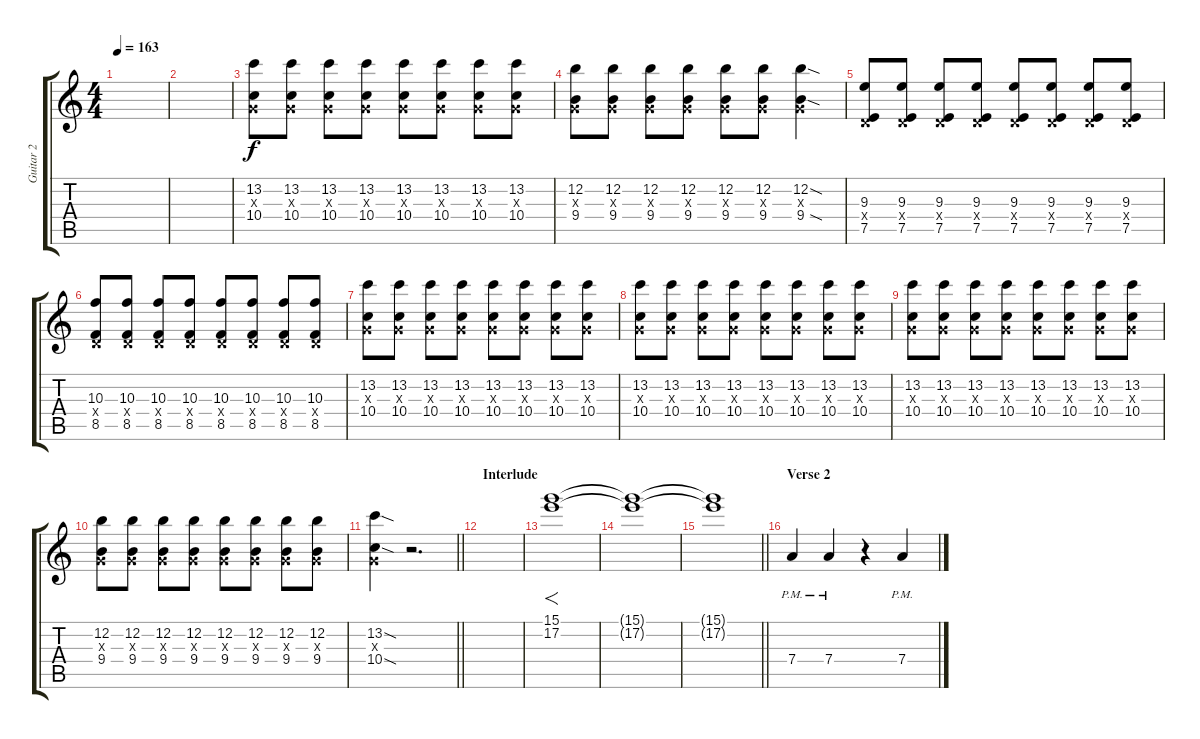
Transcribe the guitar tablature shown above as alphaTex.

\track ("Guitar 2" "Guitar 2") {instrument distortionguitar}
\staff {score tabs}
\tuning (E4 B3 G3 D3 A2 D2) {hide}
\ts (4 4)
\tempo 163
\clef g2
\ks c
|
|
(13.2 0.3{x} 10.4).8{volume 13 instrument distortionguitar} (13.2 0.3{x} 10.4).8 (13.2 0.3{x} 10.4).8 (13.2 0.3{x} 10.4).8 (13.2 0.3{x} 10.4).8 (13.2 0.3{x} 10.4).8 (13.2 0.3{x} 10.4).8 (13.2 0.3{x} 10.4).8 |
(12.2 0.3{x} 9.4).8 (12.2 0.3{x} 9.4).8 (12.2 0.3{x} 9.4).8 (12.2 0.3{x} 9.4).8 (12.2 0.3{x} 9.4).8 (12.2 0.3{x} 9.4).8 (12.2{sod} 0.3{x} 9.4{sod}).4 |
(9.3 0.4{x} 7.5).8 (9.3 0.4{x} 7.5).8 (9.3 0.4{x} 7.5).8 (9.3 0.4{x} 7.5).8 (9.3 0.4{x} 7.5).8 (9.3 0.4{x} 7.5).8 (9.3 0.4{x} 7.5).8 (9.3 0.4{x} 7.5).8 |
(10.3 0.4{x} 8.5).8 (10.3 0.4{x} 8.5).8 (10.3 0.4{x} 8.5).8 (10.3 0.4{x} 8.5).8 (10.3 0.4{x} 8.5).8 (10.3 0.4{x} 8.5).8 (10.3 0.4{x} 8.5).8 (10.3 0.4{x} 8.5).8 |
(13.2 0.3{x} 10.4).8 (13.2 0.3{x} 10.4).8 (13.2 0.3{x} 10.4).8 (13.2 0.3{x} 10.4).8 (13.2 0.3{x} 10.4).8 (13.2 0.3{x} 10.4).8 (13.2 0.3{x} 10.4).8 (13.2 0.3{x} 10.4).8 |
(13.2 0.3{x} 10.4).8 (13.2 0.3{x} 10.4).8 (13.2 0.3{x} 10.4).8 (13.2 0.3{x} 10.4).8 (13.2 0.3{x} 10.4).8 (13.2 0.3{x} 10.4).8 (13.2 0.3{x} 10.4).8 (13.2 0.3{x} 10.4).8 |
(13.2 0.3{x} 10.4).8 (13.2 0.3{x} 10.4).8 (13.2 0.3{x} 10.4).8 (13.2 0.3{x} 10.4).8 (13.2 0.3{x} 10.4).8 (13.2 0.3{x} 10.4).8 (13.2 0.3{x} 10.4).8 (13.2 0.3{x} 10.4).8 |
(12.2 0.3{x} 9.4).8 (12.2 0.3{x} 9.4).8 (12.2 0.3{x} 9.4).8 (12.2 0.3{x} 9.4).8 (12.2 0.3{x} 9.4).8 (12.2 0.3{x} 9.4).8 (12.2 0.3{x} 9.4).8 (12.2 0.3{x} 9.4).8 |
\barLineRight lightlight
(13.2{sod} 0.3{x} 10.4{sod}).4 r.2{d} |
\section ("" "Interlude")
|
(15.1 17.2).1{f} |
(15.1{t} 17.2{t}).1 |
\barLineRight lightlight
(15.1{t} 17.2{t}).1 |
\section ("" "Verse 2")
7.4{pm}.4{balance 3 instrument distortionguitar} 7.4{pm}.4 r.4 7.4{pm}.4
